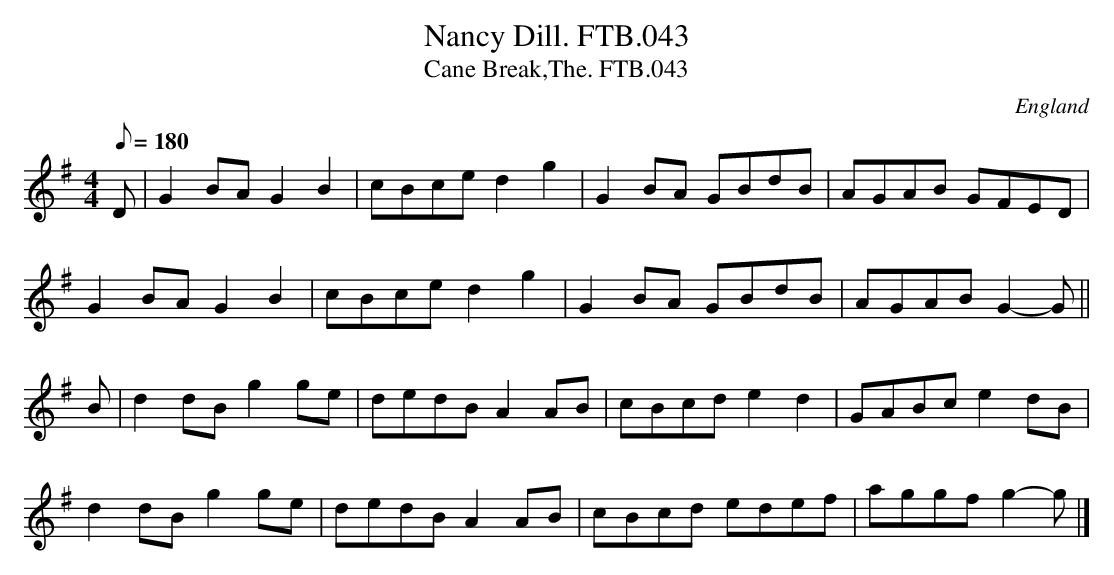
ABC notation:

X:1
T:Nancy Dill. FTB.043
T:Cane Break,The. FTB.043
M:4/4
L:1/8
Q:180
O:England
K:G major
D|G2BAG2B2|cBced2g2|G2BA GBdB|AGAB GFED|
G2BAG2B2|cBced2g2|G2BA GBdB|AGABG2-G||
B|d2dBg2ge|dedBA2AB|cBcde2d2|GABce2dB|
d2dBg2ge|dedBA2AB|cBcd edef|aggfg2-g|]
